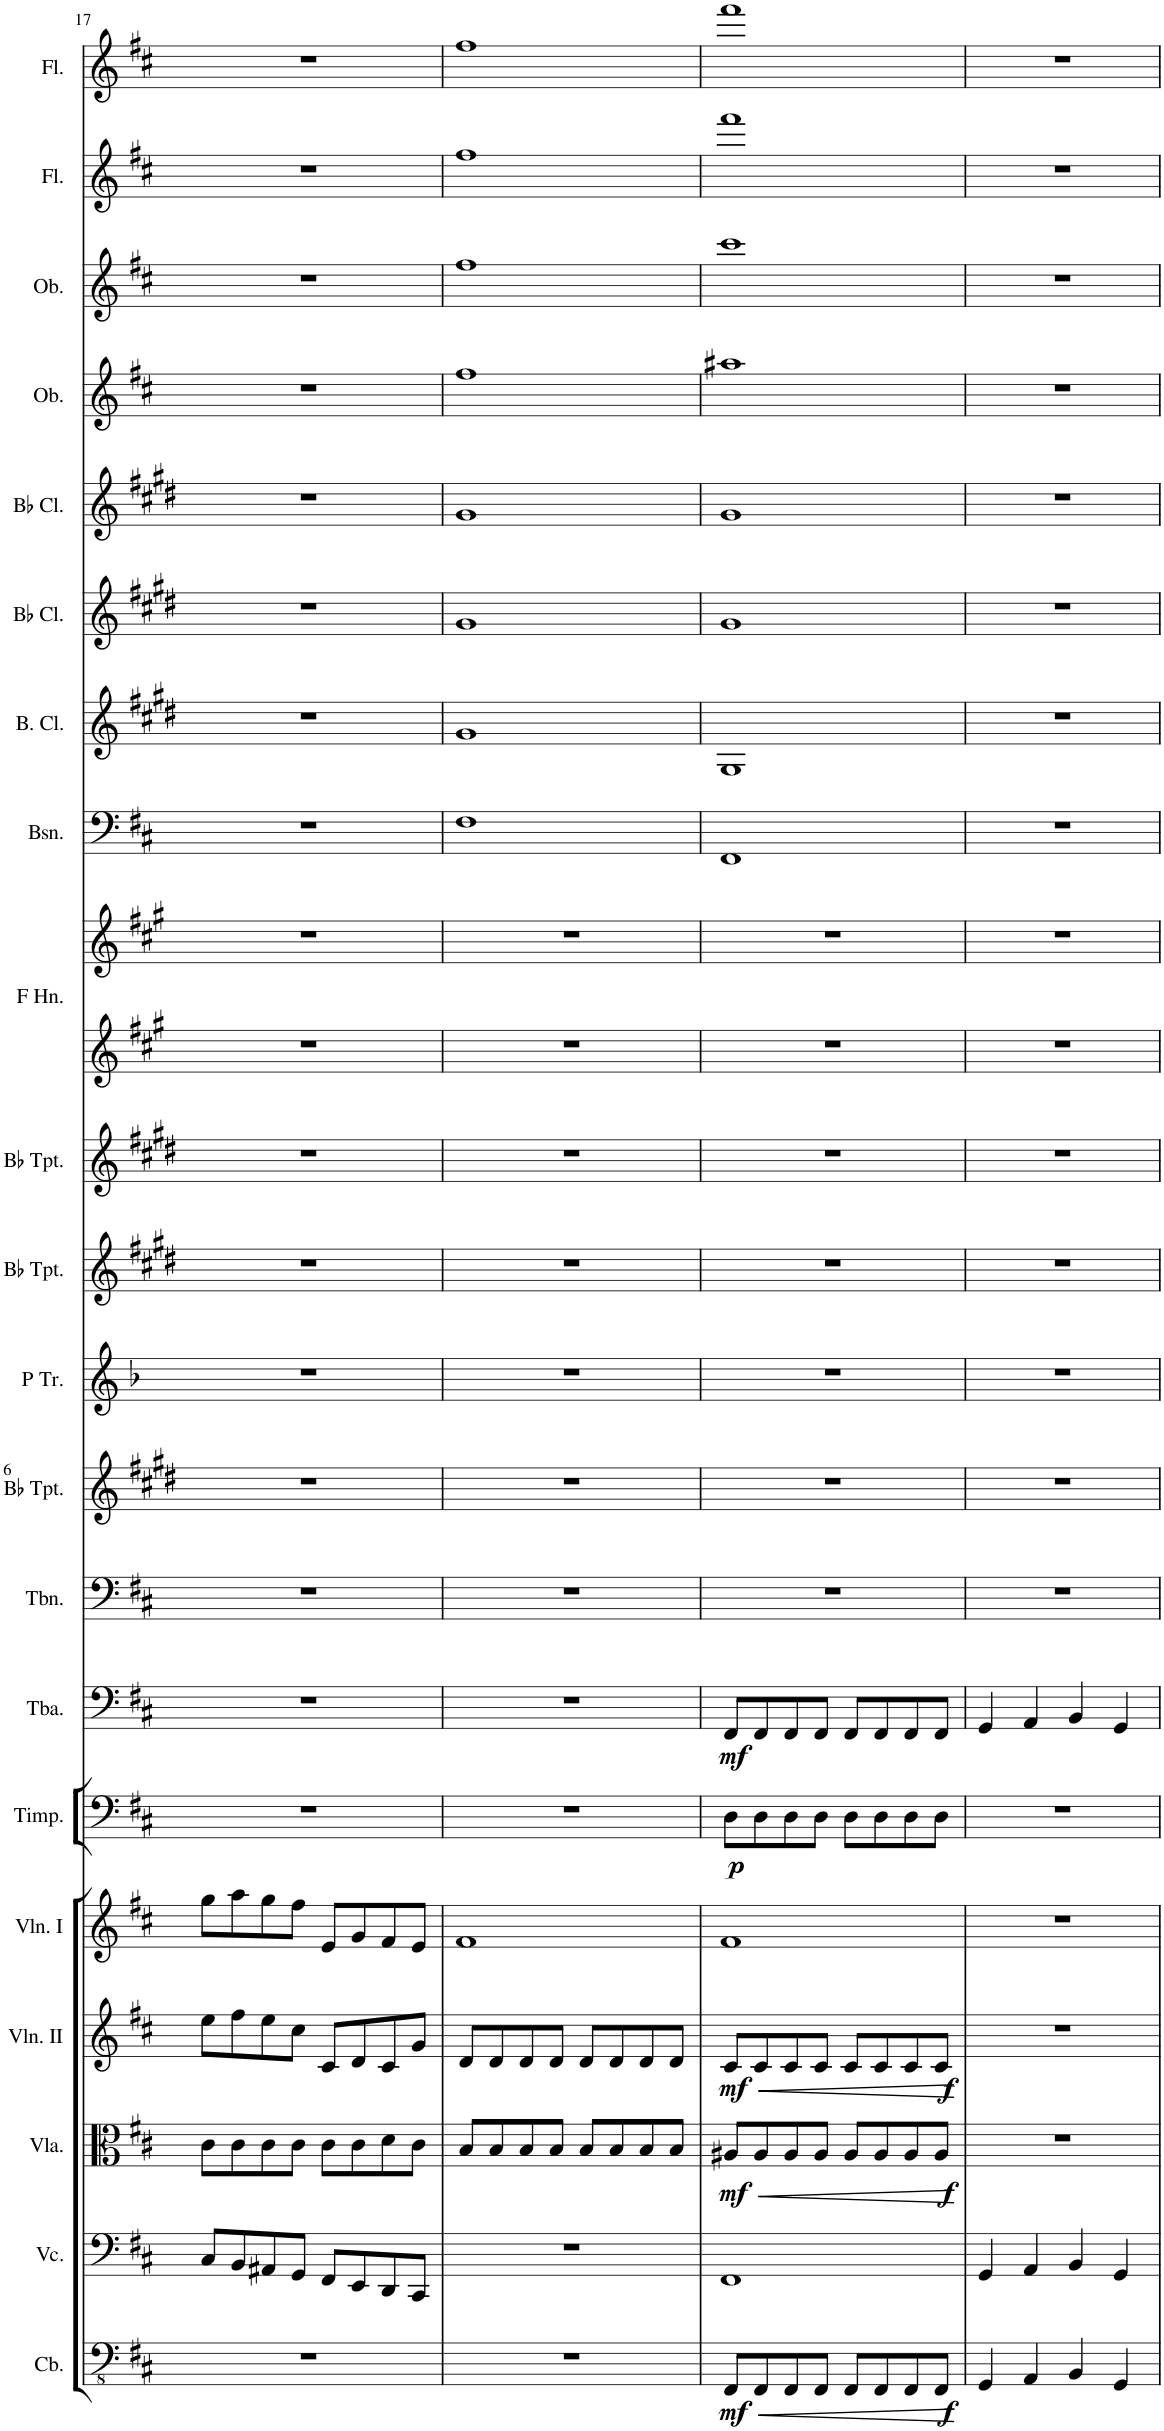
**kern	**dynam	**kern	**kern	**dynam	**kern	**dynam	**kern	**kern	**dynam	**kern	**dynam	**kern	**kern	**kern	**kern	**kern	**kern	**kern	**kern	**kern	**kern	**kern	**kern	**kern	**kern	**kern
*part21	*part21	*part20	*part19	*part19	*part18	*part18	*part17	*part16	*part16	*part15	*part15	*part14	*part13	*part12	*part11	*part10	*part9	*part9	*part8	*part7	*part6	*part5	*part4	*part3	*part2	*part1
*staff22	*staff22	*staff21	*staff20	*staff20	*staff19	*staff19	*staff18	*staff17	*staff17	*staff16	*staff16	*staff15	*staff14	*staff13	*staff12	*staff11	*staff10	*staff9	*staff8	*staff7	*staff6	*staff5	*staff4	*staff3	*staff2	*staff1
*I"Contrabasses	*	*I"Violoncellos	*I"Violas	*	*I"Violins II	*	*I"Violins I	*I"Timpani	*	*I"Tuba	*	*I"Trombone	*I"Trumpet 2	*I"Piccolo Trumpet	*I"Bb Trumpet	*I"Trumpet 1	*I"Horns in F	*	*I"Bassoons	*I"Bass Clarinet	*I"Clarinet 2	*I"Clarinet 1	*I"Oboe 2	*I"Oboe 1	*I"Flute 2	*I"Flute 1
*I'Cb.	*	*I'Vc.	*I'Vla.	*	*I'Vln. II	*	*I'Vln. I	*I'Timp.	*	*I'Tba.	*	*I'Tbn.	*	*I'P Tr.	*I'Bb Tpt.	*	*	*	*I'Bsn.	*I'B. Cl.	*	*	*I'Ob.	*I'Ob.	*I'Fl.	*I'Fl.
!!LO:PB:g=z
*clefFv4	*	*clefF4	*clefC3	*	*clefG2	*	*clefG2	*clefF4	*	*clefF4	*	*clefF4	*clefG2	*clefG2	*clefG2	*clefG2	*clefG2	*clefG2	*clefF4	*clefG2	*clefG2	*clefG2	*clefG2	*clefG2	*clefG2	*clefG2
*Trd7c12	*	*	*	*	*	*	*	*	*	*	*	*	*Trd1c2	*Trd2c3	*Trd1c2	*Trd1c2	*Trd4c7	*Trd4c7	*	*Trd8c14	*Trd1c2	*Trd1c2	*	*	*	*
*k[f#c#]	*	*k[f#c#]	*k[f#c#]	*	*k[f#c#]	*	*k[f#c#]	*k[f#c#]	*	*k[f#c#]	*	*k[f#c#]	*k[f#c#g#d#]	*k[b-]	*k[f#c#g#d#]	*k[f#c#g#d#]	*k[f#c#g#]	*k[f#c#g#]	*k[f#c#]	*k[f#c#g#d#]	*k[f#c#g#d#]	*k[f#c#g#d#]	*k[f#c#]	*k[f#c#]	*k[f#c#]	*k[f#c#]
*M4/4	*	*M4/4	*M4/4	*	*M4/4	*	*M4/4	*M4/4	*	*M4/4	*	*M4/4	*M4/4	*M4/4	*M4/4	*M4/4	*M4/4	*M4/4	*M4/4	*M4/4	*M4/4	*M4/4	*M4/4	*M4/4	*M4/4	*M4/4
=17	=17	=17	=17	=17	=17	=17	=17	=17	=17	=17	=17	=17	=17	=17	=17	=17	=17	=17	=17	=17	=17	=17	=17	=17	=17	=17
1r	.	8C#/L	8c#\L	.	8ee\L	.	8gg\L	1r	.	1r	.	1r	1r	1r	1r	1r	1r	1r	1r	1r	1r	1r	1r	1r	1r	1r
.	.	8BB/	8c#\	.	8ff#\	.	8aa\	.	.	.	.	.	.	.	.	.	.	.	.	.	.	.	.	.	.	.
.	.	8AA#X/	8c#\	.	8ee\	.	8gg\	.	.	.	.	.	.	.	.	.	.	.	.	.	.	.	.	.	.	.
.	.	8GG/J	8c#\J	.	8cc#\J	.	8ff#\J	.	.	.	.	.	.	.	.	.	.	.	.	.	.	.	.	.	.	.
.	.	8FF#/L	8c#\L	.	8c#/L	.	8e/L	.	.	.	.	.	.	.	.	.	.	.	.	.	.	.	.	.	.	.
.	.	8EE/	8c#\	.	8d/	.	8g/	.	.	.	.	.	.	.	.	.	.	.	.	.	.	.	.	.	.	.
.	.	8DD/	8d\	.	8c#/	.	8f#/	.	.	.	.	.	.	.	.	.	.	.	.	.	.	.	.	.	.	.
.	.	8CC#/J	8c#\J	.	8g/J	.	8e/J	.	.	.	.	.	.	.	.	.	.	.	.	.	.	.	.	.	.	.
=18	=18	=18	=18	=18	=18	=18	=18	=18	=18	=18	=18	=18	=18	=18	=18	=18	=18	=18	=18	=18	=18	=18	=18	=18	=18	=18
1r	.	1r	8B/L	.	8d/L	.	1f#	1r	.	1r	.	1r	1r	1r	1r	1r	1r	1r	1F#	1g#	1g#	1g#	1ff#	1ff#	1ff#	1ff#
.	.	.	8B/	.	8d/	.	.	.	.	.	.	.	.	.	.	.	.	.	.	.	.	.	.	.	.	.
.	.	.	8B/	.	8d/	.	.	.	.	.	.	.	.	.	.	.	.	.	.	.	.	.	.	.	.	.
.	.	.	8B/J	.	8d/J	.	.	.	.	.	.	.	.	.	.	.	.	.	.	.	.	.	.	.	.	.
.	.	.	8B/L	.	8d/L	.	.	.	.	.	.	.	.	.	.	.	.	.	.	.	.	.	.	.	.	.
.	.	.	8B/	.	8d/	.	.	.	.	.	.	.	.	.	.	.	.	.	.	.	.	.	.	.	.	.
.	.	.	8B/	.	8d/	.	.	.	.	.	.	.	.	.	.	.	.	.	.	.	.	.	.	.	.	.
.	.	.	8B/J	.	8d/J	.	.	.	.	.	.	.	.	.	.	.	.	.	.	.	.	.	.	.	.	.
=19	=19	=19	=19	=19	=19	=19	=19	=19	=19	=19	=19	=19	=19	=19	=19	=19	=19	=19	=19	=19	=19	=19	=19	=19	=19	=19
!	!LO:HP:b	!	!	!LO:HP:b	!	!LO:HP:b	!	!	!	!	!	!	!	!	!	!	!	!	!	!	!	!	!	!	!	!
!	!LO:DY:n=1:b	!	!	!LO:DY:n=1:b	!	!LO:DY:n=1:b	!	!	!LO:DY:b	!	!LO:DY:b	!	!	!	!	!	!	!	!	!	!	!	!	!	!	!
8FFF#/L	< mf	1FF#	8A#X/L	< mf	8c#/L	< mf	1f#	8D\L	p	8FF#/L	mf	1r	1r	1r	1r	1r	1r	1r	1FF#	1G#	1g#	1g#	1aa#X	1ccc#	1fff#	1fff#
8FFF#/	.	.	8A#/	.	8c#/	.	.	8D\	.	8FF#/	.	.	.	.	.	.	.	.	.	.	.	.	.	.	.	.
8FFF#/	.	.	8A#/	.	8c#/	.	.	8D\	.	8FF#/	.	.	.	.	.	.	.	.	.	.	.	.	.	.	.	.
8FFF#/J	.	.	8A#/J	.	8c#/J	.	.	8D\J	.	8FF#/J	.	.	.	.	.	.	.	.	.	.	.	.	.	.	.	.
8FFF#/L	.	.	8A#/L	.	8c#/L	.	.	8D\L	.	8FF#/L	.	.	.	.	.	.	.	.	.	.	.	.	.	.	.	.
8FFF#/	.	.	8A#/	.	8c#/	.	.	8D\	.	8FF#/	.	.	.	.	.	.	.	.	.	.	.	.	.	.	.	.
8FFF#/	.	.	8A#/	.	8c#/	.	.	8D\	.	8FF#/	.	.	.	.	.	.	.	.	.	.	.	.	.	.	.	.
!	!LO:DY:n=2:b	!	!	!LO:DY:n=2:b	!	!LO:DY:n=2:b	!	!	!	!	!	!	!	!	!	!	!	!	!	!	!	!	!	!	!	!
8FFF#/J	f	.	8A#/J	f	8c#/J	f	.	8D\J	.	8FF#/J	.	.	.	.	.	.	.	.	.	.	.	.	.	.	.	.
.	[	.	.	[	.	[	.	.	.	.	.	.	.	.	.	.	.	.	.	.	.	.	.	.	.	.
=20	=20	=20	=20	=20	=20	=20	=20	=20	=20	=20	=20	=20	=20	=20	=20	=20	=20	=20	=20	=20	=20	=20	=20	=20	=20	=20
4GGG/	.	4GG/	1r	.	1r	.	1r	1r	.	4GG/	.	1r	1r	1r	1r	1r	1r	1r	1r	1r	1r	1r	1r	1r	1r	1r
4AAA/	.	4AA/	.	.	.	.	.	.	.	4AA/	.	.	.	.	.	.	.	.	.	.	.	.	.	.	.	.
4BBB/	.	4BB/	.	.	.	.	.	.	.	4BB/	.	.	.	.	.	.	.	.	.	.	.	.	.	.	.	.
4GGG/	.	4GG/	.	.	.	.	.	.	.	4GG/	.	.	.	.	.	.	.	.	.	.	.	.	.	.	.	.
=	=	=	=	=	=	=	=	=	=	=	=	=	=	=	=	=	=	=	=	=	=	=	=	=	=	=
*-	*-	*-	*-	*-	*-	*-	*-	*-	*-	*-	*-	*-	*-	*-	*-	*-	*-	*-	*-	*-	*-	*-	*-	*-	*-	*-
